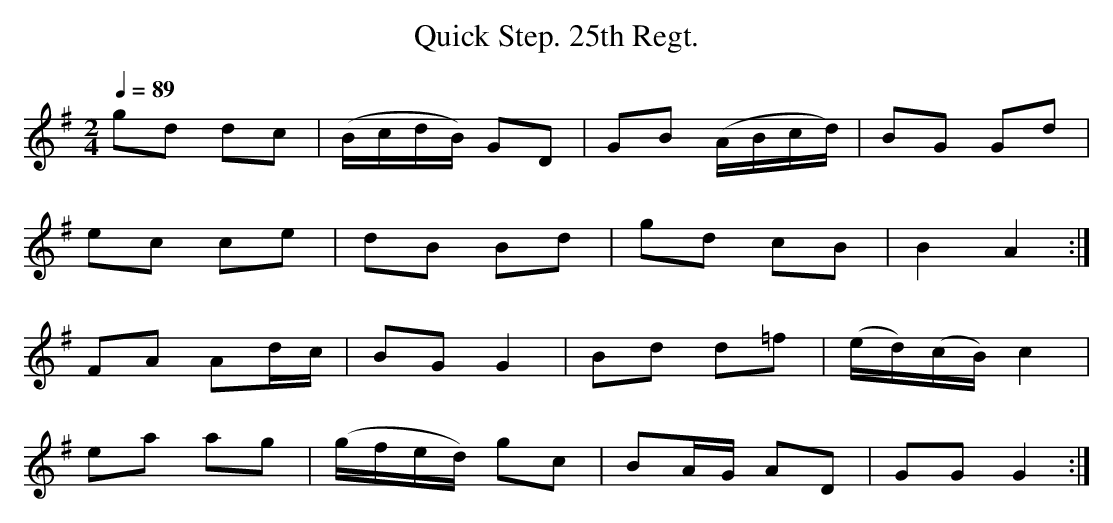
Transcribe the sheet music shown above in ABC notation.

X:1
T:Quick Step. 25th Regt.
M:2/4
L:1/16
Q:1/4=89
K:G major
g2d2 d2c2|(BcdB) G2D2 |G2B2 (ABcd)| B2``G2  G2d2|
e2c2 c2e2| d2B2  B2d2 |g2d2  c2B2 | B4      A4 :|
F2A2 A2dc| B2G2  G4   |B2d2  d2=f2|(ed)(cB) c4  |
e2a2 a2g2|(gfed) g2c2 |B2AG  A2D2 | G2``G2  G4 :|
